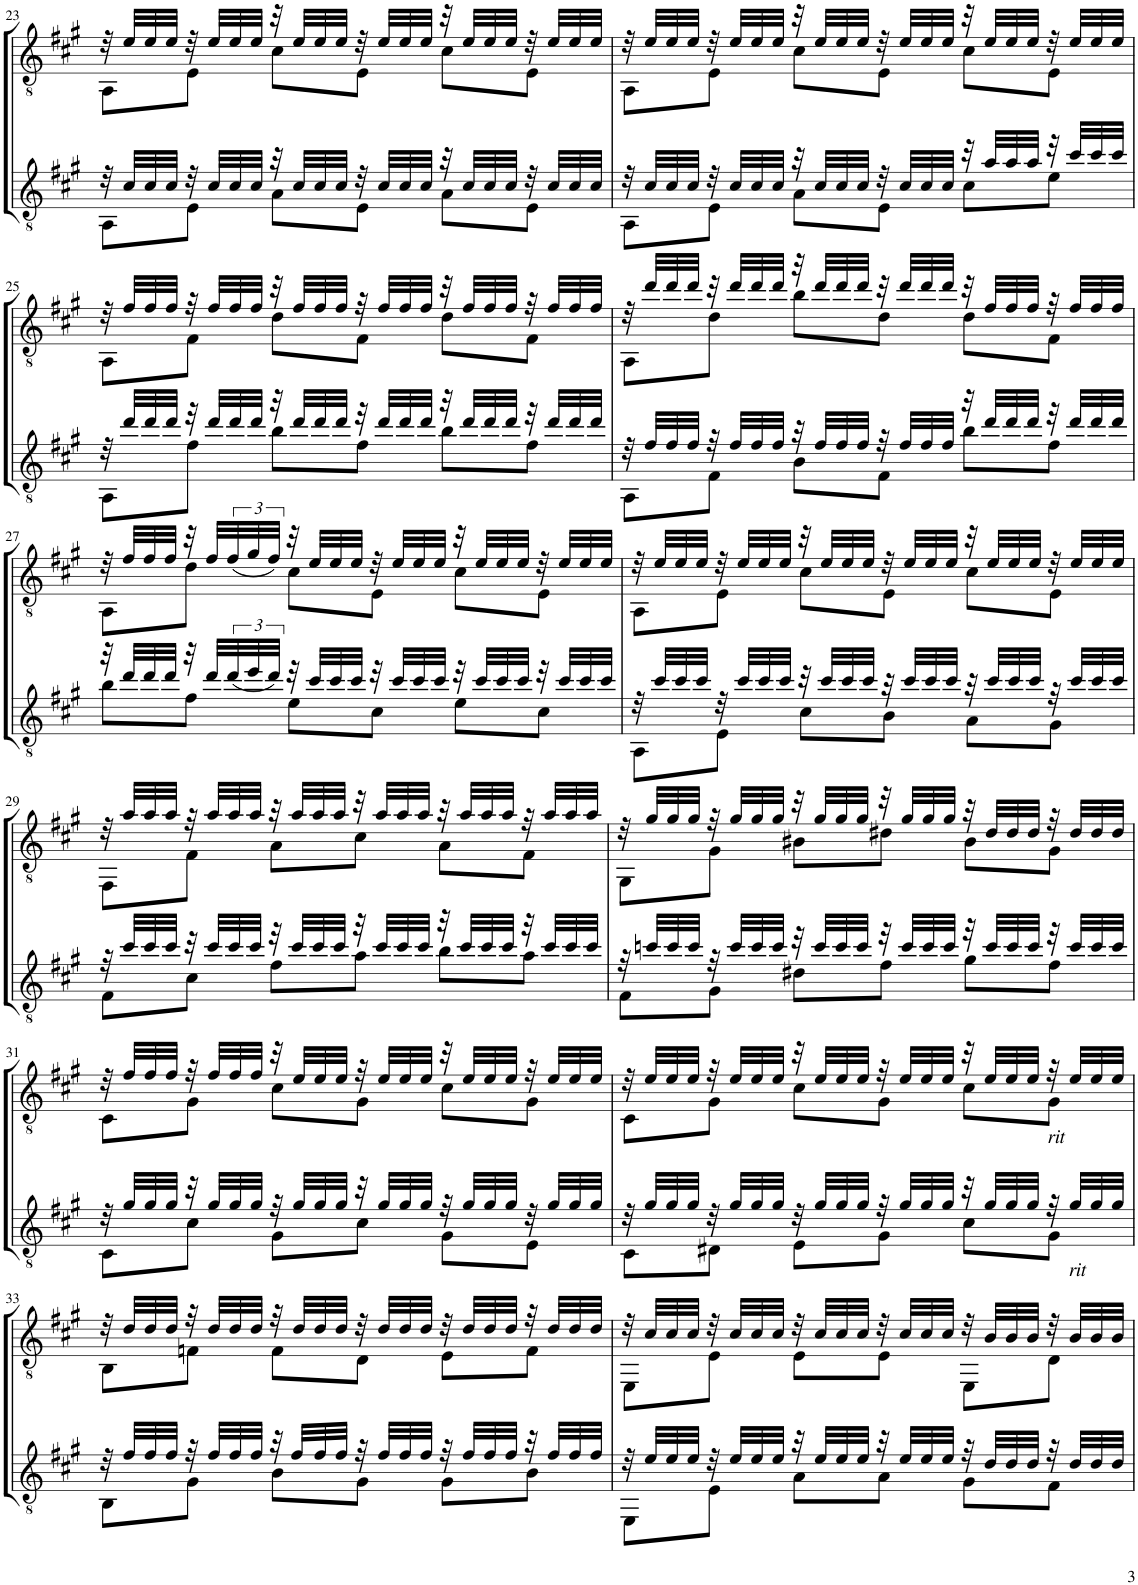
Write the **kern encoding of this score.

**kern	**kern
*part2	*part1
*staff2	*staff1
*I"2nd	*I"1st
!!LO:PB:g=z
*clefGv2	*clefGv2
*k[f#c#g#]	*k[f#c#g#]
*f#:	*f#:
*M3/4	*M3/4
=23	=23
*^	*^
32r	8AA\L	32r	8AA\L
32c#/LLL	.	32e/LLL	.
32c#/	.	32e/	.
32c#/JJJ	.	32e/JJJ	.
32r	8E\J	32r	8E\J
32c#/LLL	.	32e/LLL	.
32c#/	.	32e/	.
32c#/JJJ	.	32e/JJJ	.
32r	8A\L	32r	8c#\L
32c#/LLL	.	32e/LLL	.
32c#/	.	32e/	.
32c#/JJJ	.	32e/JJJ	.
32r	8E\J	32r	8E\J
32c#/LLL	.	32e/LLL	.
32c#/	.	32e/	.
32c#/JJJ	.	32e/JJJ	.
32r	8A\L	32r	8c#\L
32c#/LLL	.	32e/LLL	.
32c#/	.	32e/	.
32c#/JJJ	.	32e/JJJ	.
32r	8E\J	32r	8E\J
32c#/LLL	.	32e/LLL	.
32c#/	.	32e/	.
32c#/JJJ	.	32e/JJJ	.
=24	=24	=24	=24
32r	8AA\L	32r	8AA\L
32c#/LLL	.	32e/LLL	.
32c#/	.	32e/	.
32c#/JJJ	.	32e/JJJ	.
32r	8E\J	32r	8E\J
32c#/LLL	.	32e/LLL	.
32c#/	.	32e/	.
32c#/JJJ	.	32e/JJJ	.
32r	8A\L	32r	8c#\L
32c#/LLL	.	32e/LLL	.
32c#/	.	32e/	.
32c#/JJJ	.	32e/JJJ	.
32r	8E\J	32r	8E\J
32c#/LLL	.	32e/LLL	.
32c#/	.	32e/	.
32c#/JJJ	.	32e/JJJ	.
32r	8c#\L	32r	8c#\L
32a/LLL	.	32e/LLL	.
32a/	.	32e/	.
32a/JJJ	.	32e/JJJ	.
32r	8e\J	32r	8E\J
32cc#/LLL	.	32e/LLL	.
32cc#/	.	32e/	.
32cc#/JJJ	.	32e/JJJ	.
!!LO:LB:g=z	!!
=25	=25	=25	=25
32r	8AA\L	32r	8AA\L
32dd/LLL	.	32f#/LLL	.
32dd/	.	32f#/	.
32dd/JJJ	.	32f#/JJJ	.
32r	8f#\J	32r	8F#\J
32dd/LLL	.	32f#/LLL	.
32dd/	.	32f#/	.
32dd/JJJ	.	32f#/JJJ	.
32r	8b\L	32r	8d\L
32dd/LLL	.	32f#/LLL	.
32dd/	.	32f#/	.
32dd/JJJ	.	32f#/JJJ	.
32r	8f#\J	32r	8F#\J
32dd/LLL	.	32f#/LLL	.
32dd/	.	32f#/	.
32dd/JJJ	.	32f#/JJJ	.
32r	8b\L	32r	8d\L
32dd/LLL	.	32f#/LLL	.
32dd/	.	32f#/	.
32dd/JJJ	.	32f#/JJJ	.
32r	8f#\J	32r	8F#\J
32dd/LLL	.	32f#/LLL	.
32dd/	.	32f#/	.
32dd/JJJ	.	32f#/JJJ	.
=26	=26	=26	=26
32r	8AA\L	32r	8AA\L
32f#/LLL	.	32dd/LLL	.
32f#/	.	32dd/	.
32f#/JJJ	.	32dd/JJJ	.
32r	8F#\J	32r	8d\J
32f#/LLL	.	32dd/LLL	.
32f#/	.	32dd/	.
32f#/JJJ	.	32dd/JJJ	.
32r	8B\L	32r	8b\L
32f#/LLL	.	32dd/LLL	.
32f#/	.	32dd/	.
32f#/JJJ	.	32dd/JJJ	.
32r	8F#\J	32r	8d\J
32f#/LLL	.	32dd/LLL	.
32f#/	.	32dd/	.
32f#/JJJ	.	32dd/JJJ	.
32r	8b\L	32r	8d\L
32dd/LLL	.	32f#/LLL	.
32dd/	.	32f#/	.
32dd/JJJ	.	32f#/JJJ	.
32r	8f#\J	32r	8F#\J
32dd/LLL	.	32f#/LLL	.
32dd/	.	32f#/	.
32dd/JJJ	.	32f#/JJJ	.
!!LO:LB:g=z	!!
=27	=27	=27	=27
32r	8b\L	32r	8AA\L
32dd/LLL	.	32f#/LLL	.
32dd/	.	32f#/	.
32dd/JJJ	.	32f#/JJJ	.
32r	8f#\J	32r	8d\J
32dd/LLL	.	32f#/LLL	.
(<48dd/	.	(<48f#/	.
48ee/	.	48g#/	.
48dd/JJJ)	.	48f#/JJJ)	.
32r	8e\L	32r	8c#\L
32cc#/LLL	.	32e/LLL	.
32cc#/	.	32e/	.
32cc#/JJJ	.	32e/JJJ	.
32r	8c#\J	32r	8E\J
32cc#/LLL	.	32e/LLL	.
32cc#/	.	32e/	.
32cc#/JJJ	.	32e/JJJ	.
32r	8e\L	32r	8c#\L
32cc#/LLL	.	32e/LLL	.
32cc#/	.	32e/	.
32cc#/JJJ	.	32e/JJJ	.
32r	8c#\J	32r	8E\J
32cc#/LLL	.	32e/LLL	.
32cc#/	.	32e/	.
32cc#/JJJ	.	32e/JJJ	.
=28	=28	=28	=28
32r	8AA\L	32r	8AA\L
32cc#/LLL	.	32e/LLL	.
32cc#/	.	32e/	.
32cc#/JJJ	.	32e/JJJ	.
32r	8E\J	32r	8E\J
32cc#/LLL	.	32e/LLL	.
32cc#/	.	32e/	.
32cc#/JJJ	.	32e/JJJ	.
32r	8c#\L	32r	8c#\L
32cc#/LLL	.	32e/LLL	.
32cc#/	.	32e/	.
32cc#/JJJ	.	32e/JJJ	.
32r	8B\J	32r	8E\J
32cc#/LLL	.	32e/LLL	.
32cc#/	.	32e/	.
32cc#/JJJ	.	32e/JJJ	.
32r	8A\L	32r	8c#\L
32cc#/LLL	.	32e/LLL	.
32cc#/	.	32e/	.
32cc#/JJJ	.	32e/JJJ	.
32r	8G#\J	32r	8E\J
32cc#/LLL	.	32e/LLL	.
32cc#/	.	32e/	.
32cc#/JJJ	.	32e/JJJ	.
!!LO:LB:g=z	!!
=29	=29	=29	=29
32r	8F#\L	32r	8FF#\L
32cc#/LLL	.	32a/LLL	.
32cc#/	.	32a/	.
32cc#/JJJ	.	32a/JJJ	.
32r	8c#\J	32r	8F#\J
32cc#/LLL	.	32a/LLL	.
32cc#/	.	32a/	.
32cc#/JJJ	.	32a/JJJ	.
32r	8f#\L	32r	8A\L
32cc#/LLL	.	32a/LLL	.
32cc#/	.	32a/	.
32cc#/JJJ	.	32a/JJJ	.
32r	8a\J	32r	8c#\J
32cc#/LLL	.	32a/LLL	.
32cc#/	.	32a/	.
32cc#/JJJ	.	32a/JJJ	.
32r	8b\L	32r	8A\L
32cc#/LLL	.	32a/LLL	.
32cc#/	.	32a/	.
32cc#/JJJ	.	32a/JJJ	.
32r	8a\J	32r	8F#\J
32cc#/LLL	.	32a/LLL	.
32cc#/	.	32a/	.
32cc#/JJJ	.	32a/JJJ	.
=30	=30	=30	=30
32r	8F#\L	32r	8GG#\L
32ccn/LLL	.	32g#/LLL	.
32cc/	.	32g#/	.
32cc/JJJ	.	32g#/JJJ	.
32r	8G#\J	32r	8G#\J
32cc/LLL	.	32g#/LLL	.
32cc/	.	32g#/	.
32cc/JJJ	.	32g#/JJJ	.
32r	8d#X\L	32r	8B#X\L
32cc/LLL	.	32g#/LLL	.
32cc/	.	32g#/	.
32cc/JJJ	.	32g#/JJJ	.
32r	8f#\J	32r	8d#X\J
32cc/LLL	.	32g#/LLL	.
32cc/	.	32g#/	.
32cc/JJJ	.	32g#/JJJ	.
32r	8g#\L	32r	8B#\L
32cc/LLL	.	32d#/LLL	.
32cc/	.	32d#/	.
32cc/JJJ	.	32d#/JJJ	.
32r	8f#\J	32r	8G#\J
32cc/LLL	.	32d#/LLL	.
32cc/	.	32d#/	.
32cc/JJJ	.	32d#/JJJ	.
!!LO:LB:g=z	!!
=31	=31	=31	=31
32r	8C#\L	32r	8C#\L
32g#/LLL	.	32f#/LLL	.
32g#/	.	32f#/	.
32g#/JJJ	.	32f#/JJJ	.
32r	8c#\J	32r	8G#\J
32g#/LLL	.	32f#/LLL	.
32g#/	.	32f#/	.
32g#/JJJ	.	32f#/JJJ	.
32r	8G#\L	32r	8c#\L
32g#/LLL	.	32e/LLL	.
32g#/	.	32e/	.
32g#/JJJ	.	32e/JJJ	.
32r	8c#\J	32r	8G#\J
32g#/LLL	.	32e/LLL	.
32g#/	.	32e/	.
32g#/JJJ	.	32e/JJJ	.
32r	8G#\L	32r	8c#\L
32g#/LLL	.	32e/LLL	.
32g#/	.	32e/	.
32g#/JJJ	.	32e/JJJ	.
32r	8E\J	32r	8G#\J
32g#/LLL	.	32e/LLL	.
32g#/	.	32e/	.
32g#/JJJ	.	32e/JJJ	.
=32	=32	=32	=32
32r	8C#\L	32r	8C#\L
32g#/LLL	.	32e/LLL	.
32g#/	.	32e/	.
32g#/JJJ	.	32e/JJJ	.
32r	8D#X\J	32r	8G#\J
32g#/LLL	.	32e/LLL	.
32g#/	.	32e/	.
32g#/JJJ	.	32e/JJJ	.
32r	8E\L	32r	8c#\L
32g#/LLL	.	32e/LLL	.
32g#/	.	32e/	.
32g#/JJJ	.	32e/JJJ	.
32r	8G#\J	32r	8G#\J
32g#/LLL	.	32e/LLL	.
32g#/	.	32e/	.
32g#/JJJ	.	32e/JJJ	.
32r	8c#\L	32r	8c#\L
32g#/LLL	.	32e/LLL	.
32g#/	.	32e/	.
32g#/JJJ	.	32e/JJJ	.
!	!	!LO:TX:b:i:t=rit	!
32r	8G#\J	32r	8G#\J
!LO:TX:b:i:t=rit	!	!	!
32g#/LLL	.	32e/LLL	.
32g#/	.	32e/	.
32g#/JJJ	.	32e/JJJ	.
!!LO:LB:g=z	!!
=33	=33	=33	=33
32r	8BB\L	32r	8BB\L
32f#/LLL	.	32d/LLL	.
32f#/	.	32d/	.
32f#/JJJ	.	32d/JJJ	.
32r	8G#\J	32r	8Fn\J
32f#/LLL	.	32d/LLL	.
32f#/	.	32d/	.
32f#/JJJ	.	32d/JJJ	.
32r	8B\L	32r	8F\L
32d/LLL	.	32d/LLL	.
32f#/	.	32d/	.
32f#/JJJ	.	32d/JJJ	.
32r	8G#\J	32r	8D\J
32f#/LLL	.	32d/LLL	.
32f#/	.	32d/	.
32f#/JJJ	.	32d/JJJ	.
32r	8G#\L	32r	8E\L
32f#/LLL	.	32d/LLL	.
32f#/	.	32d/	.
32f#/JJJ	.	32d/JJJ	.
32r	8B\J	32r	8F\J
32f#/LLL	.	32d/LLL	.
32f#/	.	32d/	.
32f#/JJJ	.	32d/JJJ	.
=34	=34	=34	=34
32r	8EE\L	32r	8EE\L
32e/LLL	.	32c#/LLL	.
32e/	.	32c#/	.
32e/JJJ	.	32c#/JJJ	.
32r	8E\J	32r	8E\J
32e/LLL	.	32c#/LLL	.
32e/	.	32c#/	.
32e/JJJ	.	32c#/JJJ	.
32r	8A\L	32r	8E\L
32e/LLL	.	32c#/LLL	.
32e/	.	32c#/	.
32e/JJJ	.	32c#/JJJ	.
32r	8A\J	32r	8E\J
32e/LLL	.	32c#/LLL	.
32e/	.	32c#/	.
32e/JJJ	.	32c#/JJJ	.
32r	8G#\L	32r	8EE\L
32d/LLL	.	32B/LLL	.
32d/	.	32B/	.
32d/JJJ	.	32B/JJJ	.
32r	8F#\J	32r	8D\J
32d/LLL	.	32B/LLL	.
32d/	.	32B/	.
32d/JJJ	.	32B/JJJ	.
*v	*v	*	*
*	*v	*v
=	=
*-	*-
